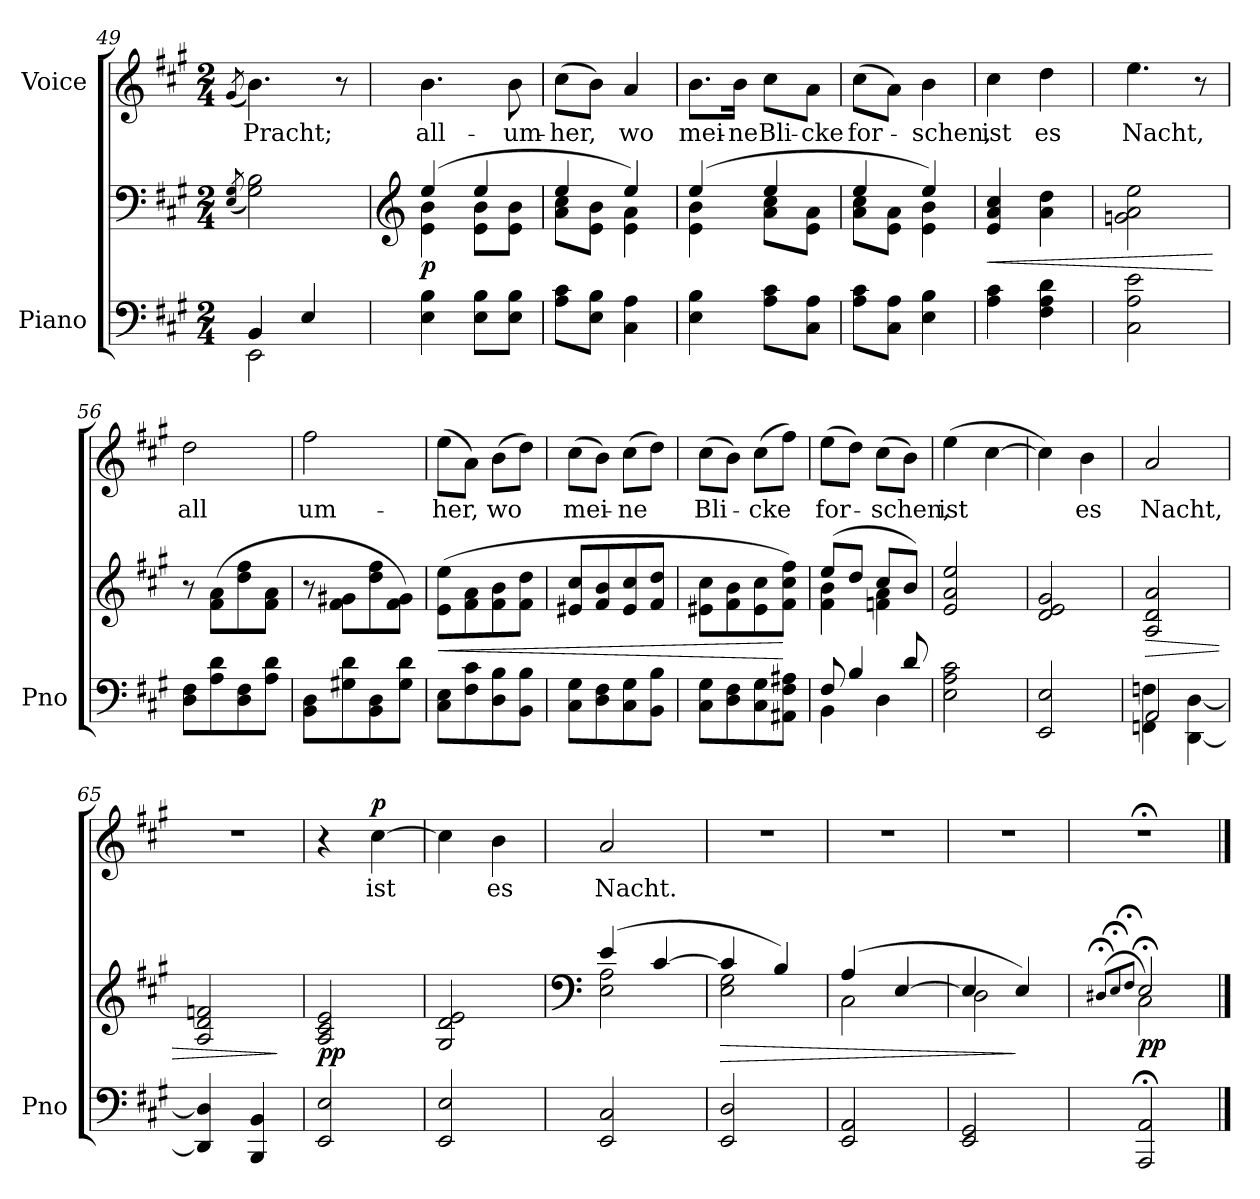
**kern	**kern	**dynam	**kern	**text	**dynam
*part2	*part2	*part2	*part1	*part1	*part1
*staff3	*staff2	*staff2/3	*staff1	*staff1	*staff1
*I"Piano	*	*	*I"Voice	*	*
*I'Pno	*	*	*	*	*
*clefF4	*clefF4	*	*clefG2	*	*
*k[f#c#g#]	*k[f#c#g#]	*	*k[f#c#g#]	*	*
*M2/4	*M2/4	*	*M2/4	*	*
=49	=49	=49	=49	=49	=49
.	(<8qE/ 8qG#/	.	(<8qg#/	.	.
*^	*	*	*	*	*
!	!	!	!	!	!LO:LY:b	!
4BB/	2EE\	2G#\ 2B\)	.	4.b\)	Pracht;	.
4E/	.	.	.	.	.	.
.	.	.	.	8r	.	.
*v	*v	*	*	*	*	*
=50	=50	=50	=50	=50	=50
*	*clefG2	*	*	*	*
*	*^	*	*	*	*
!	!	!	!LO:DY:b	!	!LO:LY:b	!
4E\ 4B\	(>4ee/	4e\ 4b\	p	4.b\	all-	.
8E\ 8B\L	4ee/	8e\ 8b\L	.	.	.	.
!	!	!	!	!	!LO:LY:b	!
8E\ 8B\J	.	8e\ 8b\J	.	8b\	-um-	.
=51	=51	=51	=51	=51	=51	=51
!	!	!	!	!	!LO:LY:b	!
8A\ 8c#\L	4ee/	8a\ 8cc#\L	.	(>8cc#\L	-her,	.
8E\ 8B\J	.	8e\ 8b\J	.	8b\J)	.	.
!	!	!	!	!	!LO:LY:b	!
4C#\ 4A\	4ee/)	4e\ 4a\	.	4a/	wo	.
=52	=52	=52	=52	=52	=52	=52
!	!	!	!	!	!LO:LY:b	!
4E\ 4B\	(>4ee/	4e\ 4b\	.	8.b\L	mei-	.
!	!	!	!	!	!LO:LY:b	!
.	.	.	.	16b\Jk	-ne	.
!	!	!	!	!	!LO:LY:b	!
8A\ 8c#\L	4ee/	8a\ 8cc#\L	.	8cc#\L	Bli-	.
!	!	!	!	!	!LO:LY:b	!
8C#\ 8A\J	.	8e\ 8a\J	.	8a\J	-cke	.
!!LO:LB:g=z
=53	=53	=53	=53	=53	=53	=53
!	!	!	!	!	!LO:LY:b	!
8A\ 8c#\L	4ee/	8a\ 8cc#\L	.	(>8cc#\L	for-	.
8C#\ 8A\J	.	8e\ 8a\J	.	8a\J)	.	.
!	!	!	!	!	!LO:LY:b	!
4E\ 4B\	4ee/)	4e\ 4b\	.	4b\	-schen,	.
=54	=54	=54	=54	=54	=54	=54
!	!	!	!LO:HP:b	!	!LO:LY:b	!
*	*v	*v	*	*	*	*
4A\ 4c#\	4e/ 4a/ 4cc#/	<	4cc#\	ist	.
!	!	!	!	!LO:LY:b	!
4F#\ 4A\ 4d\	4a\ 4dd\	.	4dd\	es	.
=55	=55	=55	=55	=55	=55
!	!	!	!	!LO:LY:b	!
2C#\ 2A\ 2e\	2gn\ 2a\ 2ee\	.	4.ee\	Nacht,	.
.	.	.	8r	.	.
.	.	[	.	.	.
=56	=56	=56	=56	=56	=56
!	!	!	!	!LO:LY:b	!
8D\ 8F#\L	8r	.	2dd\	all	.
8A\ 8d\	(>8f#\ 8a\L	.	.	.	.
8D\ 8F#\	8dd\ 8ff#\	.	.	.	.
8A\ 8d\J	8f#\ 8a\J	.	.	.	.
=57	=57	=57	=57	=57	=57
!	!	!	!	!LO:LY:b	!
8BB\ 8D\L	8r	.	2ff#\	um-	.
8G#X\ 8d\	8f#\ 8g#X\L	.	.	.	.
8BB\ 8D\	8dd\ 8ff#\	.	.	.	.
8G#\ 8d\J	8f#\ 8g#\J)	.	.	.	.
=58	=58	=58	=58	=58	=58
!	!	!LO:HP:b	!	!LO:LY:b	!
8C#\ 8E\L	(>8e\ 8ee\L	<	(>8ee\L	-her,	.
8F#\ 8c#\	8f#\ 8a\	.	8a\J)	.	.
!	!	!	!	!LO:LY:b	!
8D\ 8B\	8f#\ 8b\	.	(>8b\L	wo	.
8BB\ 8B\J	8f#\ 8dd\J	.	8dd\J)	.	.
=59	=59	=59	=59	=59	=59
!	!	!	!	!LO:LY:b	!
8C#\ 8G#\L	8e#X/ 8cc#/L	.	(>8cc#\L	mei-	.
8D\ 8F#\	8f#/ 8b/	.	8b\J)	.	.
!	!	!	!	!LO:LY:b	!
8C#\ 8G#\	8e#/ 8cc#/	.	(>8cc#\L	-ne	.
8BB\ 8B\J	8f#/ 8dd/J	.	8dd\J)	.	.
=60	=60	=60	=60	=60	=60
!	!	!	!	!LO:LY:b	!
8C#\ 8G#\L	8e#X\ 8cc#\L	.	(>8cc#\L	Bli-	.
8D\ 8F#\	8f#\ 8b\	.	8b\J)	.	.
!	!	!	!	!LO:LY:b	!
8C#\ 8G#\	8e#\ 8cc#\	.	(>8cc#\L	-cke	.
8AA#X\ 8F#\ 8A#X\J	8f#\ 8cc#\ 8ff#\J)	[	8ff#\J)	.	.
=61	=61	=61	=61	=61	=61
*^	*^	*	*	*	*
!	!	!	!	!	!	!LO:LY:b	!
8F#/	4BB\	(>8ee/L	4f#\ 4b\	.	(>8ee\L	for-	.
4B/	.	8dd/J	.	.	8dd\J)	.	.
!	!	!	!	!	!	!LO:LY:b	!
.	4D\	8cc#/L	4fn\ 4a\	.	(>8cc#\L	-schen,	.
8d/	.	8b/J)	.	.	8b\J)	.	.
*v	*v	*	*	*	*	*	*
*	*v	*v	*	*	*	*
!!LO:LB:g=z
=62	=62	=62	=62	=62	=62
!	!	!	!	!LO:LY:b	!
2E\ 2A\ 2c#\	2e/ 2a/ 2ee/	.	(>4ee\	ist	.
.	.	.	[4cc#\	.	.
=63	=63	=63	=63	=63	=63
2EE/ 2E/	2d/ 2e/ 2g#/	.	4cc#\])	.	.
!	!	!	!	!LO:LY:b	!
.	.	.	4b\	es	.
=64	=64	=64	=64	=64	=64
*^	*	*	*	*	*
!	!	!	!LO:HP:b	!	!LO:LY:b	!
2AA/	4FFn\ 4Fn\	2A/ 2d/ 2a/	>	2a/	Nacht,	.
.	[4DD\ [4D\	.	.	.	.	.
*v	*v	*	*	*	*	*
=65	=65	=65	=65	=65	=65
4DD/] 4D/]	2A/ 2d/ 2fn/	.	2r	.	.
4BBB/ 4BB/	.	.	.	.	.
.	.	]	.	.	.
=66	=66	=66	=66	=66	=66
!	!	!LO:DY:a=2	!	!	!
2EE/ 2E/	2A/ 2c#/ 2e/	pp	4r	.	.
!	!	!	!	!LO:LY:b	!LO:DY:a
.	.	.	[4cc#\	ist	p
=67	=67	=67	=67	=67	=67
2EE/ 2E/	2G#/ 2d/ 2e/	.	4cc#\]	.	.
!	!	!	!	!LO:LY:b	!
.	.	.	4b\	es	.
=68	=68	=68	=68	=68	=68
*	*clefF4	*	*	*	*
*	*^	*	*	*	*
!	!	!	!	!	!LO:LY:b	!
2EE/ 2C#/	(>4e/	2E\ 2A\	.	2a/	Nacht.	.
.	[4c#/	.	.	.	.	.
=69	=69	=69	=69	=69	=69	=69
!	!	!	!LO:HP:b	!	!	!
2EE/ 2D/	4c#/]	2E\ 2G#\	>	2r	.	.
.	4B/)	.	.	.	.	.
=70	=70	=70	=70	=70	=70	=70
2EE/ 2AA/	(>4A/	2C#\	.	2r	.	.
.	[4E/	.	.	.	.	.
=71	=71	=71	=71	=71	=71	=71
2EE/ 2GG#/	4E/]	2D\	.	2r	.	.
.	4E/)	.	]	.	.	.
=72	=72	=72	=72	=72	=72	=72
.	(>8qD#X;</L	.	.	.	.	.
.	8qE;</	.	.	.	.	.
.	8qF#;</J	.	.	.	.	.
!	!	!	!LO:DY:b	!	!	!
2AAA/;< 2AA/;<	2E;</)	2C#\	pp	2r;<	.	.
*	*v	*v	*	*	*	*
==	==	==	==	==	==
*-	*-	*-	*-	*-	*-
